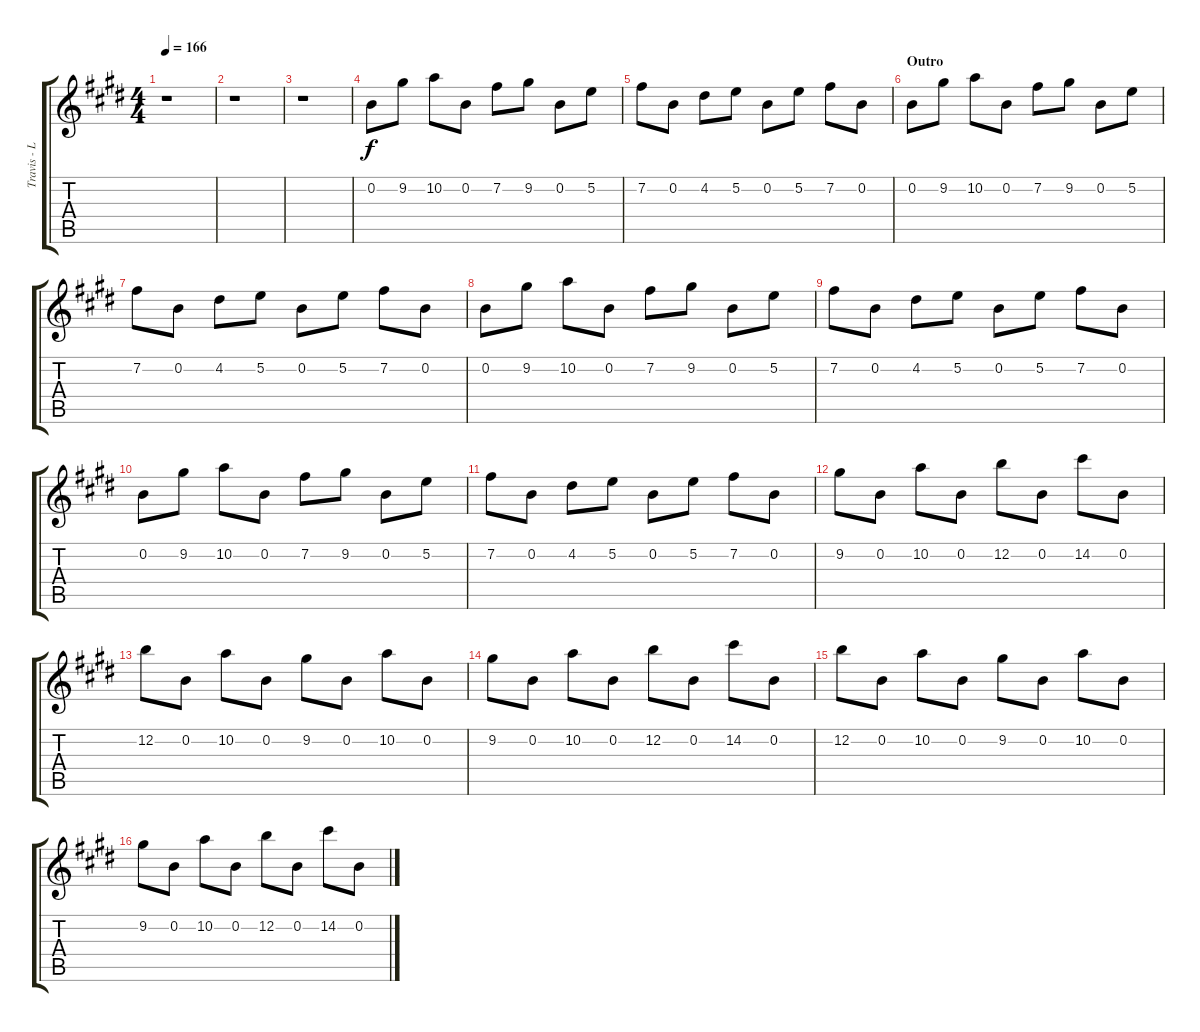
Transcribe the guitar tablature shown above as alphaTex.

\track ("Travis - Lead" "Travis - L") {instrument distortionguitar}
\staff {score tabs}
\tuning (E4 B3 G3 D3 A2 E2) {hide}
\ts (4 4)
\tempo 166
\clef g2
\ks e
r.1{dy f} |
r.1 |
r.1 |
0.2.8 9.2.8 10.2.8 0.2.8 7.2.8 9.2.8 0.2.8 5.2.8 |
7.2.8 0.2.8 4.2.8 5.2.8 0.2.8 5.2.8 7.2.8 0.2.8 |
\section ("" "Outro")
0.2.8 9.2.8 10.2.8 0.2.8 7.2.8 9.2.8 0.2.8 5.2.8 |
7.2.8 0.2.8 4.2.8 5.2.8 0.2.8 5.2.8 7.2.8 0.2.8 |
0.2.8 9.2.8 10.2.8 0.2.8 7.2.8 9.2.8 0.2.8 5.2.8 |
7.2.8 0.2.8 4.2.8 5.2.8 0.2.8 5.2.8 7.2.8 0.2.8 |
0.2.8 9.2.8 10.2.8 0.2.8 7.2.8 9.2.8 0.2.8 5.2.8 |
7.2.8 0.2.8 4.2.8 5.2.8 0.2.8 5.2.8 7.2.8 0.2.8 |
9.2.8 0.2.8 10.2.8 0.2.8 12.2.8 0.2.8 14.2.8 0.2.8 |
12.2.8 0.2.8 10.2.8 0.2.8 9.2.8 0.2.8 10.2.8 0.2.8 |
9.2.8 0.2.8 10.2.8 0.2.8 12.2.8 0.2.8 14.2.8 0.2.8 |
12.2.8 0.2.8 10.2.8 0.2.8 9.2.8 0.2.8 10.2.8 0.2.8 |
9.2.8 0.2.8 10.2.8 0.2.8 12.2.8 0.2.8 14.2.8 0.2.8
